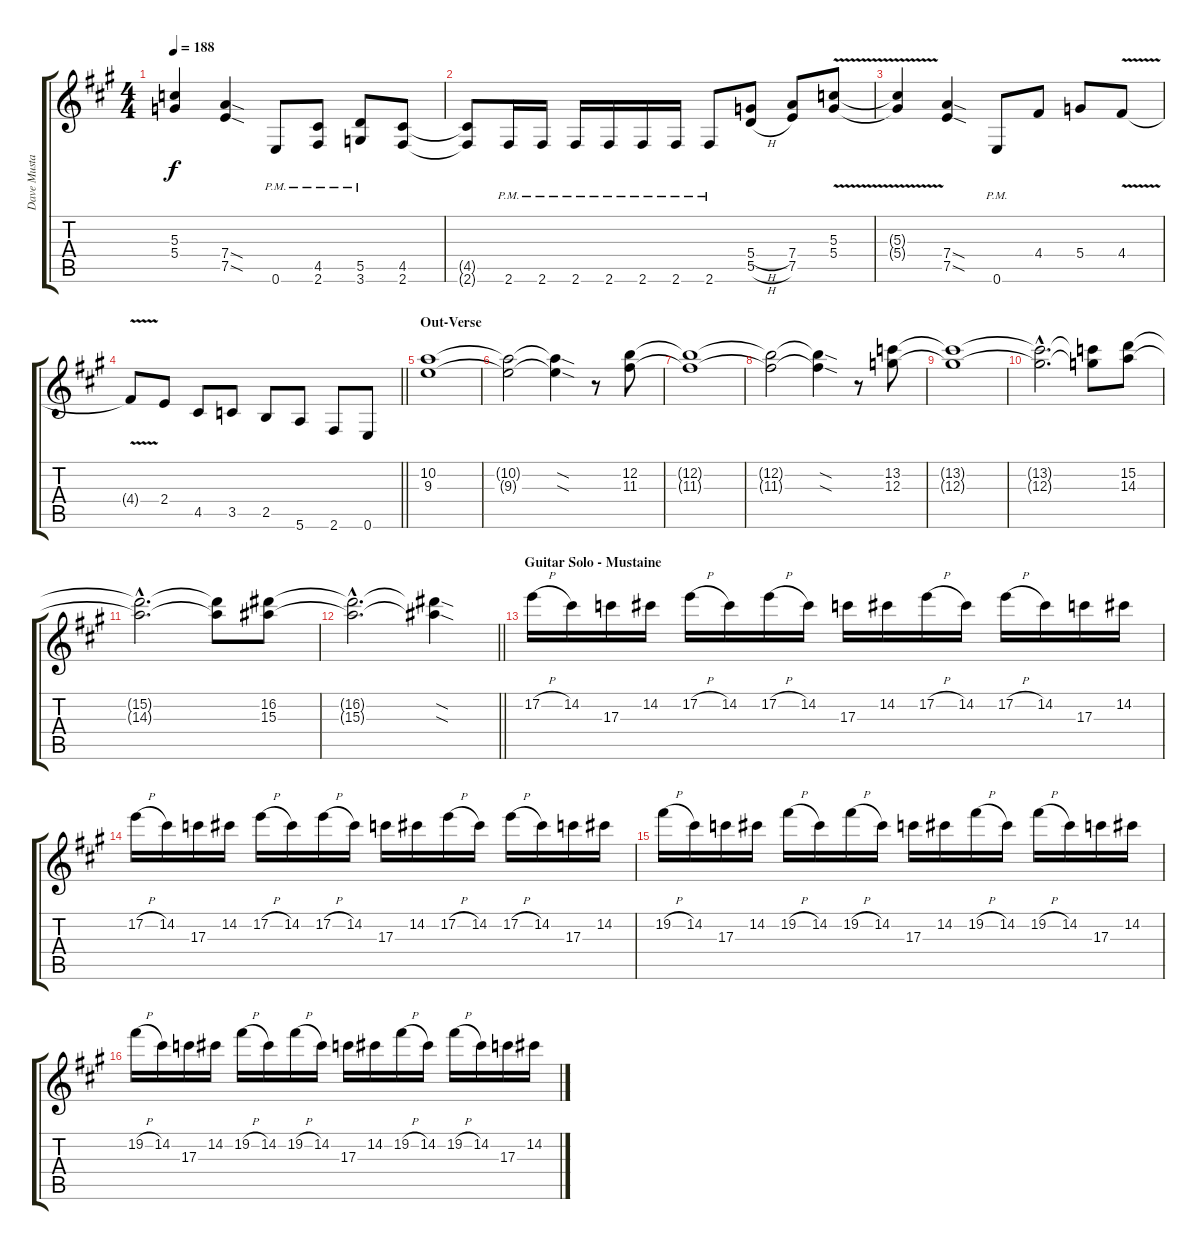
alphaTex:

\track ("Dave Mustaine" "Dave Musta") {instrument distortionguitar}
\staff {score tabs}
\tuning (E4 B3 G3 D3 A2 E2) {hide}
\ts (4 4)
\tempo 188
\clef g2
\ks a
(5.3{t} 5.4{t}).4{dy f} (7.4{sod} 7.5{sod}).4 0.6{pm}.8 (4.5{pm} 2.6{pm}).8 (5.5{pm} 3.6{pm}).8 (4.5 2.6).8 |
(4.5{t} 2.6{t}).8 2.6{pm}.16 2.6{pm}.16 2.6{pm}.16 2.6{pm}.16 2.6{pm}.16 2.6{pm}.16 2.6{pm}.8 (5.4{h} 5.5{h}).8 (7.4 7.5).8 (5.3{v} 5.4{v}).8 |
(5.3{t} 5.4{t}).4 (7.4{sod} 7.5{sod}).4 0.6{pm}.8 4.4.8 5.4.8 4.4{v}.8 |
\barLineRight lightlight
4.4{t}.8 2.4.8 4.5.8 3.5.8 2.5.8 5.6.8 2.6.8 0.6.8 |
\section ("" "Out-Verse")
(10.2 9.3).1 |
(10.2{t} 9.3{t}).2 (10.2{sod t} 9.3{sod t}).4 r.8 (12.2 11.3).8 |
(12.2{t} 11.3{t}).1 |
(12.2{t} 11.3{t}).2 (12.2{sod t} 11.3{sod t}).4 r.8 (13.2 12.3).8 |
(13.2{t} 12.3{t}).1 |
(13.2{hac t} 12.3{hac t}).2{d} (13.2{t} 12.3{t}).8 (15.2 14.3).8 |
(15.2{hac t} 14.3{hac t}).2{d} (15.2{t} 14.3{t}).8 (16.2 15.3).8 |
\barLineRight lightlight
(16.2{hac t} 15.3{hac t}).2{d} (16.2{sod t} 15.3{sod t}).4 |
\section ("" "Guitar Solo - Mustaine")
17.2{h}.16 14.2.16 17.3.16 14.2.16 17.2{h}.16 14.2.16 17.2{h}.16 14.2.16 17.3.16 14.2.16 17.2{h}.16 14.2.16 17.2{h}.16 14.2.16 17.3.16 14.2.16 |
17.2{h}.16 14.2.16 17.3.16 14.2.16 17.2{h}.16 14.2.16 17.2{h}.16 14.2.16 17.3.16 14.2.16 17.2{h}.16 14.2.16 17.2{h}.16 14.2.16 17.3.16 14.2.16 |
19.2{h}.16 14.2.16 17.3.16 14.2.16 19.2{h}.16 14.2.16 19.2{h}.16 14.2.16 17.3.16 14.2.16 19.2{h}.16 14.2.16 19.2{h}.16 14.2.16 17.3.16 14.2.16 |
19.2{h}.16 14.2.16 17.3.16 14.2.16 19.2{h}.16 14.2.16 19.2{h}.16 14.2.16 17.3.16 14.2.16 19.2{h}.16 14.2.16 19.2{h}.16 14.2.16 17.3.16 14.2.16
